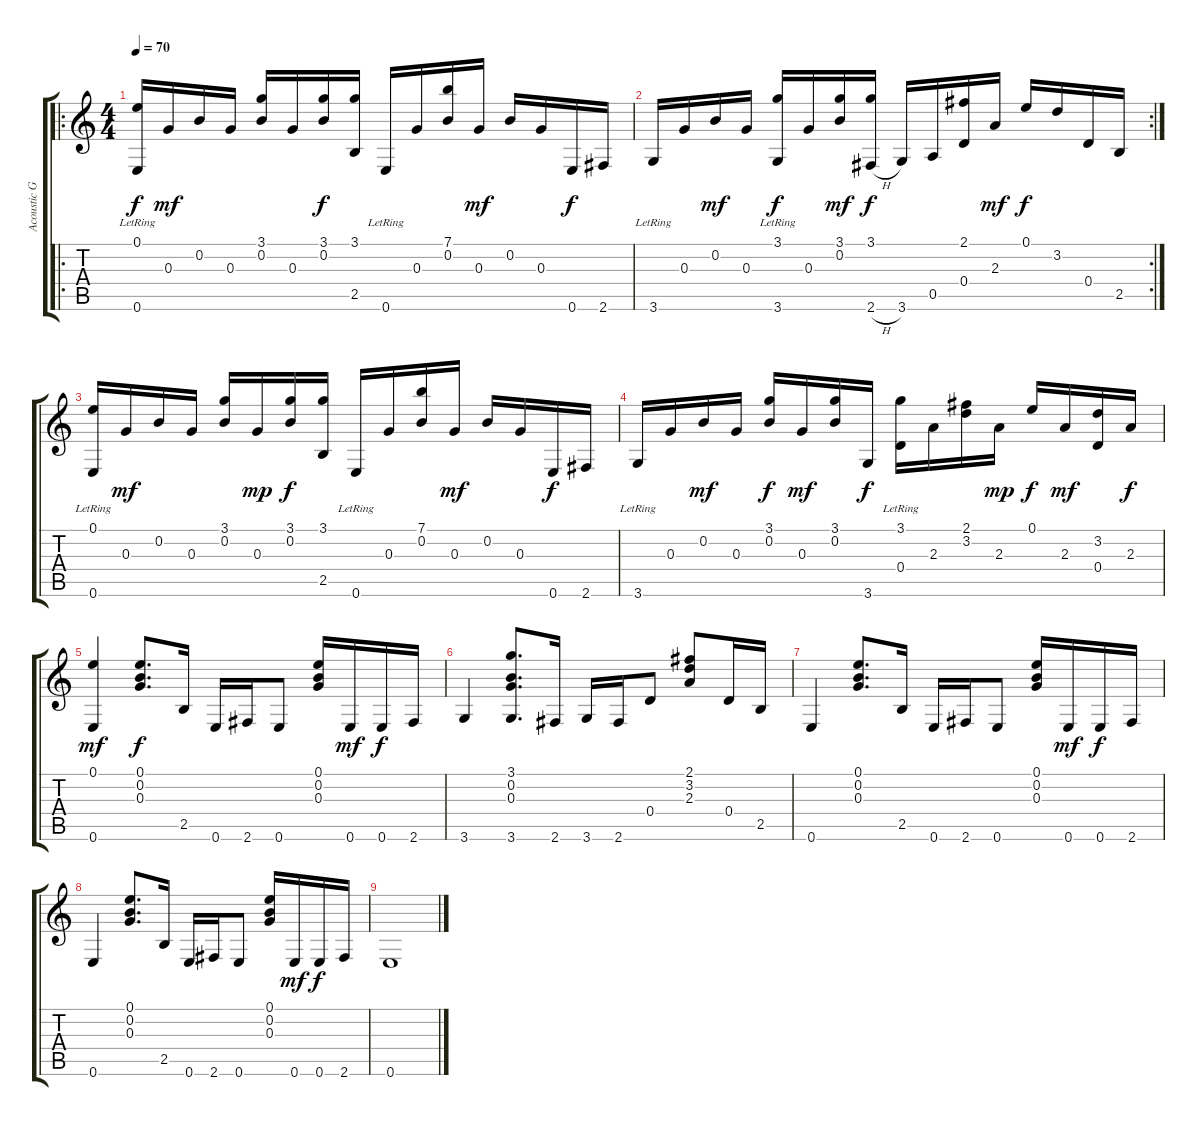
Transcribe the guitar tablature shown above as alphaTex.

\track ("Acoustic Guitar" "Acoustic G") {instrument acousticguitarsteel}
\staff {score tabs}
\tuning (E4 B3 G3 D3 A2 E2) {hide}
\ro
\ts (4 4)
\tempo 70
\clef g2
\ks c
(0.1 0.6{lr}).16{dy f} 0.3.16{dy mf} 0.2.16 0.3.16 (3.1 0.2).16 0.3.16 (3.1 0.2).16{dy f} (3.1 2.5).16 0.6{lr}.16 0.3.16 (7.1 0.2).16 0.3.16{dy mf} 0.2.16 0.3.16 0.6.16{dy f} 2.6.16 |
\rc 2
3.6{lr}.16 0.3.16 0.2.16{dy mf} 0.3.16 (3.1 3.6{lr}).16{dy f} 0.3.16 (3.1 0.2).16{dy mf} (3.1 2.6{h}).16{dy f} 3.6.16 0.5.16 (2.1 0.4).16 2.3.16{dy mf} 0.1.16{dy f} 3.2.16 0.4.16 2.5.16 |
(0.1 0.6{lr}).16 0.3.16{dy mf} 0.2.16 0.3.16 (3.1 0.2).16 0.3.16{dy mp} (3.1 0.2).16{dy f} (3.1 2.5).16 0.6{lr}.16 0.3.16 (7.1 0.2).16 0.3.16{dy mf} 0.2.16 0.3.16 0.6.16{dy f} 2.6.16 |
3.6{lr}.16 0.3.16 0.2.16{dy mf} 0.3.16 (3.1 0.2).16{dy f} 0.3.16{dy mf} (3.1 0.2).16 3.6.16{dy f} (3.1 0.4{lr}).16 2.3.16 (2.1 3.2).16 2.3.16{dy mp} 0.1.16{dy f} 2.3.16{dy mf} (3.2 0.4).16 2.3.16{dy f} |
(0.1 0.6).4{dy mf} (0.1 0.2 0.3).8{d dy f} 2.5.16 0.6.16 2.6.16 0.6.8 (0.1 0.2 0.3).16 0.6.16{dy mf} 0.6.16{dy f} 2.6.16 |
3.6.4 (3.1 0.2 0.3 3.6).8{d} 2.6.16 3.6.16 2.6.16 0.4.8 (2.1 3.2 2.3).8 0.4.16 2.5.16 |
0.6.4 (0.1 0.2 0.3).8{d} 2.5.16 0.6.16 2.6.16 0.6.8 (0.1 0.2 0.3).16 0.6.16{dy mf} 0.6.16{dy f} 2.6.16 |
0.6.4 (0.1 0.2 0.3).8{d} 2.5.16 0.6.16 2.6.16 0.6.8 (0.1 0.2 0.3).16 0.6.16{dy mf} 0.6.16{dy f} 2.6.16 |
0.6.1
